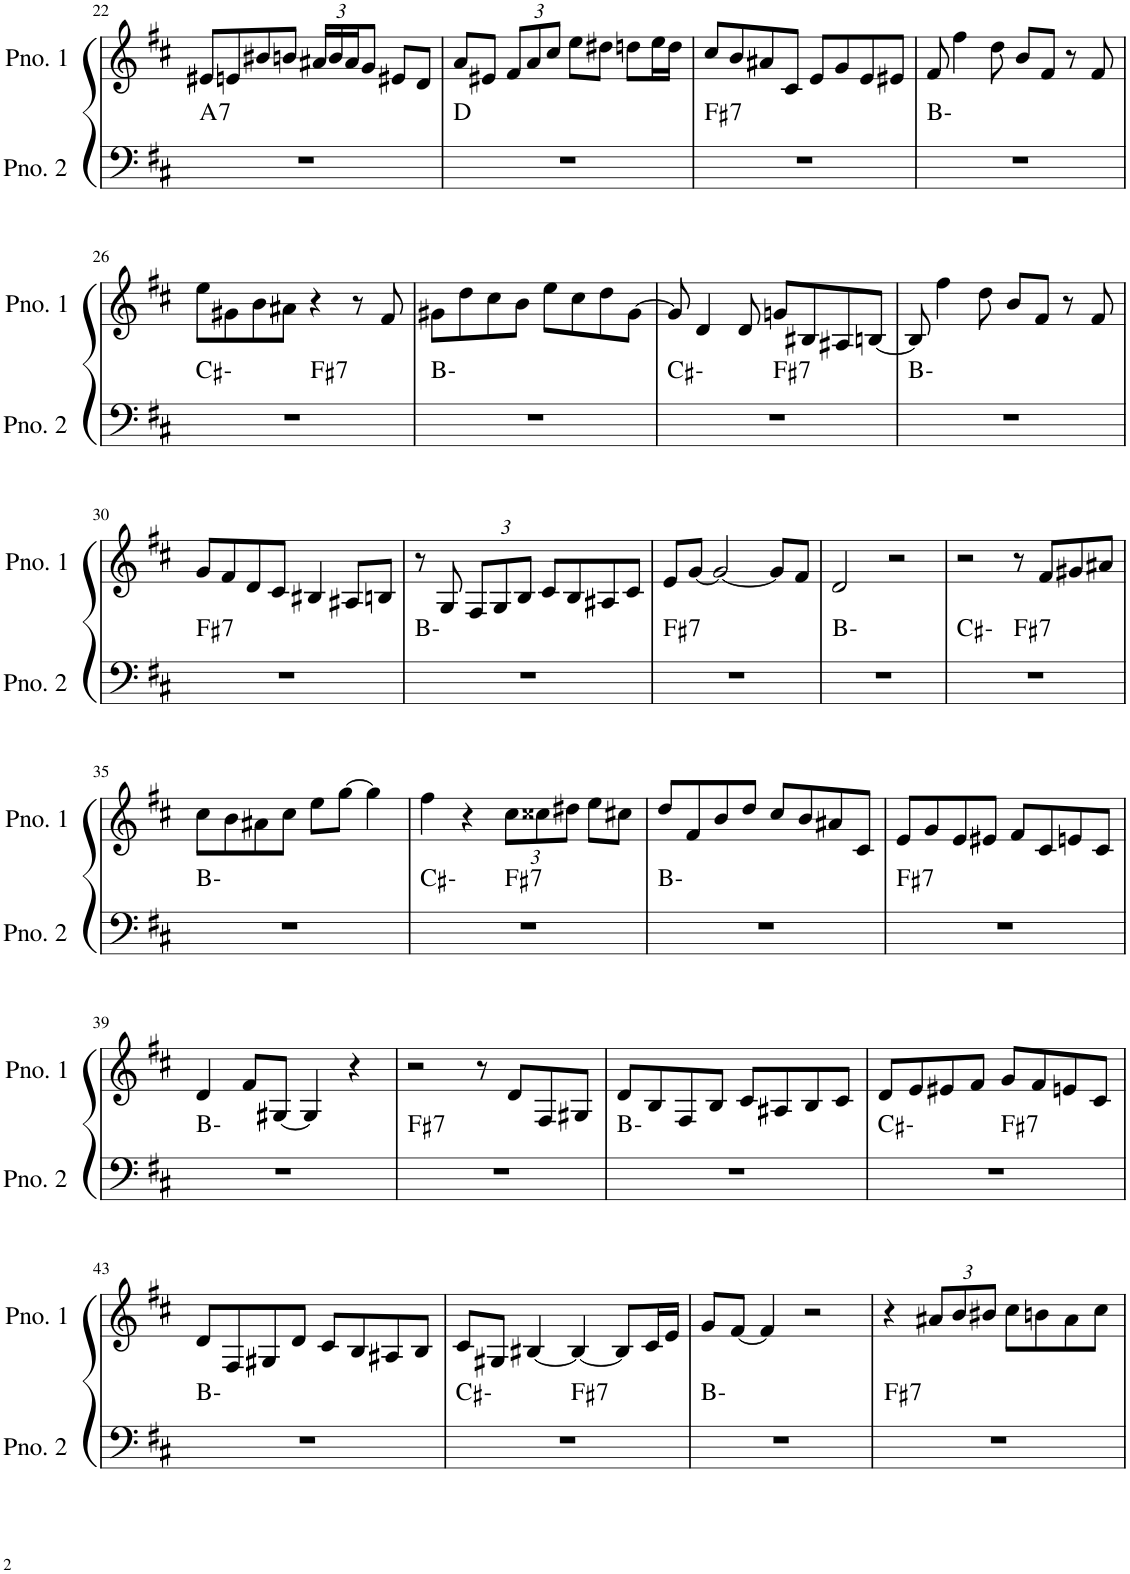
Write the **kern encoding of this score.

**kern	**harte	**kern
*part2	*part2	*part1
*staff2	*	*staff1
*I"ピアノ 2	*	*I"ピアノ 1
!!LO:PB:g=z
*clefF4	*	*clefG2
*k[f#c#]	*	*k[f#c#]
*M4/4	*	*M4/4
=22	=22	=22
!	!LO:H:kt=7	!
1r	A:7	8e#X/L
.	.	8en/
.	.	8b#X/
.	.	8bn/J
*	*	*Xbrackettup
.	.	24a#X/LL
.	.	24b/
.	.	24a#/J
.	.	8g/J
.	.	8e#X/L
.	.	8d/J
=23	=23	=23
1r	D:maj	8a/L
.	.	8e#X/J
.	.	12f#/L
.	.	12a/
.	.	12cc#/J
.	.	8ee\L
.	.	8dd#X\J
.	.	8ddn\L
.	.	16ee\L
.	.	16dd\JJ
=24	=24	=24
!	!LO:H:kt=7	!
1r	F#:7	8cc#/L
.	.	8b/
.	.	8a#X/
.	.	8c#/J
.	.	8e/L
.	.	8g/
.	.	8e/
.	.	8e#X/J
=25	=25	=25
1r	B:min	8f#/
.	.	4ff#\
.	.	8dd\
.	.	8b/L
.	.	8f#/J
.	.	8r
.	.	8f#/
!!LO:LB:g=z
=26	=26	=26
*^	*	*
1r	2ryy	C#:min	8ee\L
.	.	.	8g#X\
.	.	.	8b\
.	.	.	8a#X\J
!	!	!LO:H:kt=7	!
.	2ryy	F#:7	4r
.	.	.	8r
.	.	.	8f#/
*v	*v	*	*
=27	=27	=27
1r	B:min	8g#X\L
.	.	8dd\
.	.	8cc#\
.	.	8b\J
.	.	8ee\L
.	.	8cc#\
.	.	8dd\
.	.	[8g#\J
=28	=28	=28
*^	*	*
1r	2ryy	C#:min	8g#/]
.	.	.	4d/
.	.	.	8d/
!	!	!LO:H:kt=7	!
.	2ryy	F#:7	8gn/L
.	.	.	8B#X/
.	.	.	8A#X/
.	.	.	[8Bn/J
*v	*v	*	*
=29	=29	=29
1r	B:min	8B/]
.	.	4ff#\
.	.	8dd\
.	.	8b/L
.	.	8f#/J
.	.	8r
.	.	8f#/
!!LO:LB:g=z
=30	=30	=30
!	!LO:H:kt=7	!
1r	F#:7	8g/L
.	.	8f#/
.	.	8d/
.	.	8c#/J
.	.	4B#X/
.	.	8A#X/L
.	.	8Bn/J
=31	=31	=31
1r	B:min	8r
.	.	8G/
.	.	12F#/L
.	.	12G/
.	.	12B/J
.	.	8c#/L
.	.	8B/
.	.	8A#X/
.	.	8c#/J
=32	=32	=32
!	!LO:H:kt=7	!
1r	F#:7	8e/L
.	.	[8g/J
.	.	2g/_
.	.	8g/L]
.	.	8f#/J
=33	=33	=33
1r	B:min	2d/
.	.	2r
=34	=34	=34
*^	*	*
1r	2ryy	C#:min	2r
!	!	!LO:H:kt=7	!
.	2ryy	F#:7	8r
.	.	.	8f#/L
.	.	.	8g#X/
.	.	.	8a#X/J
*v	*v	*	*
!!LO:LB:g=z
=35	=35	=35
1r	B:min	8cc#\L
.	.	8b\
.	.	8a#X\
.	.	8cc#\J
.	.	8ee\L
.	.	[8gg\J
.	.	4gg\]
=36	=36	=36
*^	*	*
1r	2ryy	C#:min	4ff#\
.	.	.	4r
!	!	!LO:H:kt=7	!
.	2ryy	F#:7	12cc#\L
.	.	.	12cc##X\
.	.	.	12dd#X\J
.	.	.	8ee\L
.	.	.	8cc#X\J
*v	*v	*	*
=37	=37	=37
1r	B:min	8dd/L
.	.	8f#/
.	.	8b/
.	.	8dd/J
.	.	8cc#/L
.	.	8b/
.	.	8a#X/
.	.	8c#/J
=38	=38	=38
!	!LO:H:kt=7	!
1r	F#:7	8e/L
.	.	8g/
.	.	8e/
.	.	8e#X/J
.	.	8f#/L
.	.	8c#/
.	.	8en/
.	.	8c#/J
!!LO:LB:g=z
=39	=39	=39
1r	B:min	4d/
.	.	8f#/L
.	.	[8G#X/J
.	.	4G#/]
.	.	4r
=40	=40	=40
!	!LO:H:kt=7	!
1r	F#:7	2r
.	.	8r
.	.	8d/L
.	.	8F#/
.	.	8G#X/J
=41	=41	=41
1r	B:min	8d/L
.	.	8B/
.	.	8F#/
.	.	8B/J
.	.	8c#/L
.	.	8A#X/
.	.	8B/
.	.	8c#/J
=42	=42	=42
*^	*	*
1r	2ryy	C#:min	8d/L
.	.	.	8e/
.	.	.	8e#X/
.	.	.	8f#/J
!	!	!LO:H:kt=7	!
.	2ryy	F#:7	8g/L
.	.	.	8f#/
.	.	.	8en/
.	.	.	8c#/J
*v	*v	*	*
!!LO:LB:g=z
=43	=43	=43
1r	B:min	8d/L
.	.	8F#/
.	.	8G#X/
.	.	8d/J
.	.	8c#/L
.	.	8B/
.	.	8A#X/
.	.	8B/J
=44	=44	=44
*^	*	*
1r	2ryy	C#:min	8c#/L
.	.	.	8G#X/J
.	.	.	[4B#X/
!	!	!LO:H:kt=7	!
.	2ryy	F#:7	4B#/_
.	.	.	8B#/L]
.	.	.	16c#/L
.	.	.	16e/JJ
*v	*v	*	*
=45	=45	=45
1r	B:min	8g/L
.	.	[8f#/J
.	.	4f#/]
.	.	2r
=46	=46	=46
!	!LO:H:kt=7	!
1r	F#:7	4r
.	.	12a#X/L
.	.	12b/
.	.	12b#X/J
.	.	8cc#\L
.	.	8bn\
.	.	8a#\
.	.	8cc#\J
=	=	=
*-	*-	*-
